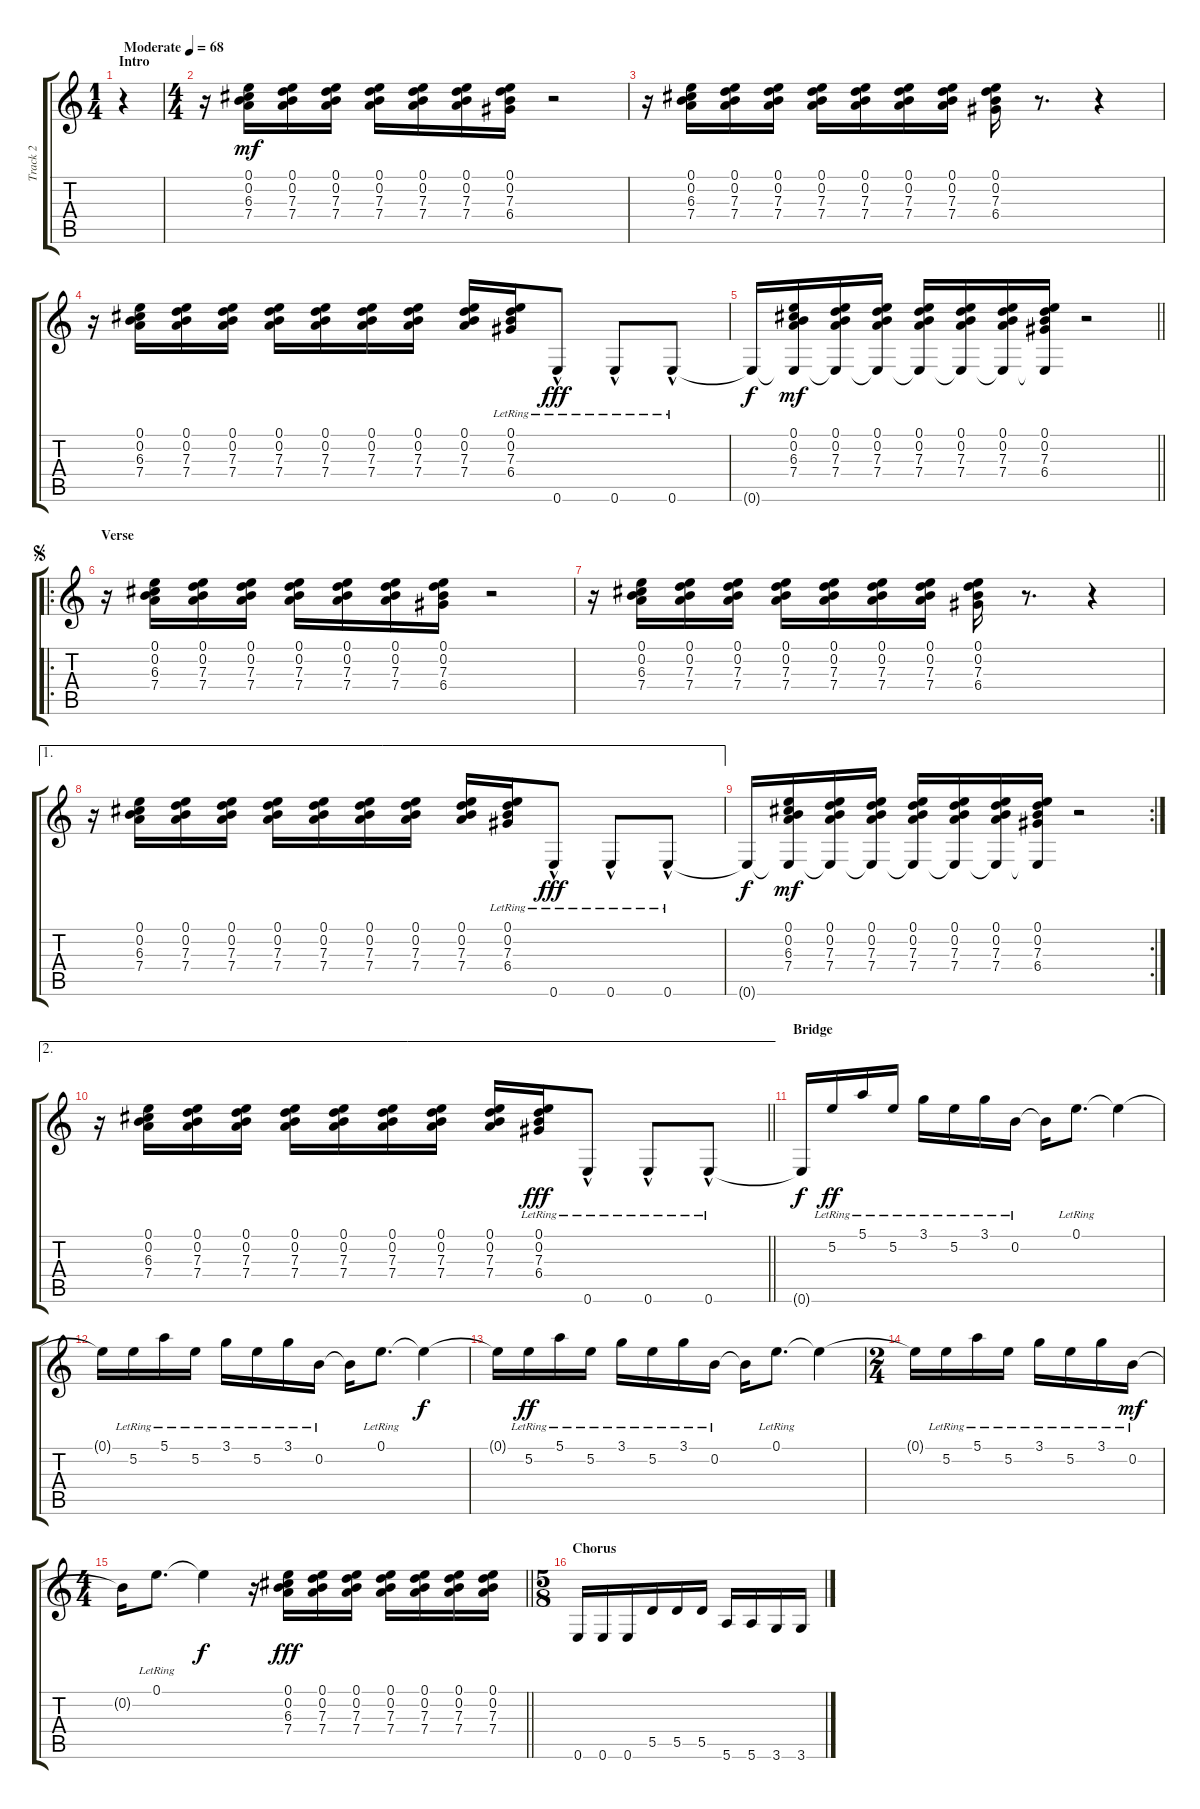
\track ("Track 2" "Track 2") {instrument overdrivenguitar}
\staff {score tabs}
\tuning (E4 B3 G3 D3 A2 E2) {hide}
\ts (1 4)
\section ("" "Intro")
\tempo (68 "Moderate")
\clef g2
\ks c
r.4{dy mf instrument overdrivenguitar} |
\ts (4 4)
r.16 (0.1 0.2 6.3 7.4).16 (0.1 0.2 7.3 7.4).16 (0.1 0.2 7.3 7.4).16 (0.1 0.2 7.3 7.4).16 (0.1 0.2 7.3 7.4).16 (0.1 0.2 7.3 7.4).16 (0.1 0.2 7.3 6.4).16 r.2 |
r.16 (0.1 0.2 6.3 7.4).16 (0.1 0.2 7.3 7.4).16 (0.1 0.2 7.3 7.4).16 (0.1 0.2 7.3 7.4).16 (0.1 0.2 7.3 7.4).16 (0.1 0.2 7.3 7.4).16 (0.1 0.2 7.3 7.4).16 (0.1 0.2 7.3 6.4).16 r.8{d} r.4 |
r.16 (0.1 0.2 6.3 7.4).16 (0.1 0.2 7.3 7.4).16 (0.1 0.2 7.3 7.4).16 (0.1 0.2 7.3 7.4).16 (0.1 0.2 7.3 7.4).16 (0.1 0.2 7.3 7.4).16 (0.1 0.2 7.3 7.4).16 (0.1 0.2 7.3 7.4).16 (0.1{lr} 0.2{lr} 7.3{lr} 6.4{lr}).16 0.6{hac lr}.8{dy fff} 0.6{hac lr}.8 0.6{hac lr}.8 |
\barLineRight lightlight
0.6{t}.16{dy f} (0.1 0.2 6.3 7.4 0.6{t}).16{dy mf} (0.1 0.2 7.3 7.4 0.6{t}).16 (0.1 0.2 7.3 7.4 0.6{t}).16 (0.1 0.2 7.3 7.4 0.6{t}).16 (0.1 0.2 7.3 7.4 0.6{t}).16 (0.1 0.2 7.3 7.4 0.6{t}).16 (0.1 0.2 7.3 6.4 0.6{t}).16 r.2 |
\ro
\section ("" "Verse")
\jump segno
r.16 (0.1 0.2 6.3 7.4).16 (0.1 0.2 7.3 7.4).16 (0.1 0.2 7.3 7.4).16 (0.1 0.2 7.3 7.4).16 (0.1 0.2 7.3 7.4).16 (0.1 0.2 7.3 7.4).16 (0.1 0.2 7.3 6.4).16 r.2 |
r.16 (0.1 0.2 6.3 7.4).16 (0.1 0.2 7.3 7.4).16 (0.1 0.2 7.3 7.4).16 (0.1 0.2 7.3 7.4).16 (0.1 0.2 7.3 7.4).16 (0.1 0.2 7.3 7.4).16 (0.1 0.2 7.3 7.4).16 (0.1 0.2 7.3 6.4).16 r.8{d} r.4 |
\ae 1
r.16 (0.1 0.2 6.3 7.4).16 (0.1 0.2 7.3 7.4).16 (0.1 0.2 7.3 7.4).16 (0.1 0.2 7.3 7.4).16 (0.1 0.2 7.3 7.4).16 (0.1 0.2 7.3 7.4).16 (0.1 0.2 7.3 7.4).16 (0.1 0.2 7.3 7.4).16 (0.1{lr} 0.2{lr} 7.3{lr} 6.4{lr}).16 0.6{hac lr}.8{dy fff} 0.6{hac lr}.8 0.6{hac lr}.8 |
\rc 2
0.6{t}.16{dy f} (0.1 0.2 6.3 7.4 0.6{t}).16{dy mf} (0.1 0.2 7.3 7.4 0.6{t}).16 (0.1 0.2 7.3 7.4 0.6{t}).16 (0.1 0.2 7.3 7.4 0.6{t}).16 (0.1 0.2 7.3 7.4 0.6{t}).16 (0.1 0.2 7.3 7.4 0.6{t}).16 (0.1 0.2 7.3 6.4 0.6{t}).16 r.2 |
\ae 2
\barLineRight lightlight
r.16 (0.1 0.2 6.3 7.4).16 (0.1 0.2 7.3 7.4).16 (0.1 0.2 7.3 7.4).16 (0.1 0.2 7.3 7.4).16 (0.1 0.2 7.3 7.4).16 (0.1 0.2 7.3 7.4).16 (0.1 0.2 7.3 7.4).16 (0.1 0.2 7.3 7.4).16 (0.1{lr} 0.2{lr} 7.3{lr} 6.4{lr}).16{dy fff} 0.6{hac lr}.8 0.6{hac lr}.8 0.6{hac lr}.8 |
\section ("" "Bridge")
0.6{t}.16{dy f} 5.2{lr}.16{dy ff} 5.1{lr}.16 5.2{lr}.16 3.1{lr}.16 5.2{lr}.16 3.1{lr}.16 0.2{lr}.16 0.2{t}.16 0.1{lr}.8{d} 0.1{t}.4 |
0.1{t}.16 5.2{lr}.16 5.1{lr}.16 5.2{lr}.16 3.1{lr}.16 5.2{lr}.16 3.1{lr}.16 0.2{lr}.16 0.2{t}.16 0.1{lr}.8{d} 0.1{t}.4{dy f} |
0.1{t}.16 5.2{lr}.16{dy ff} 5.1{lr}.16 5.2{lr}.16 3.1{lr}.16 5.2{lr}.16 3.1{lr}.16 0.2{lr}.16 0.2{t}.16 0.1{lr}.8{d} 0.1{t}.4 |
\ts (2 4)
0.1{t}.16 5.2{lr}.16 5.1{lr}.16 5.2{lr}.16 3.1{lr}.16 5.2{lr}.16 3.1{lr}.16 0.2{lr}.16{dy mf} |
\ts (4 4)
\barLineRight lightlight
0.2{t}.16 0.1{lr}.8{d} 0.1{t}.4{dy f} r.16 (0.1 0.2 6.3 7.4).16{dy fff} (0.1 0.2 7.3 7.4).16 (0.1 0.2 7.3 7.4).16 (0.1 0.2 7.3 7.4).16 (0.1 0.2 7.3 7.4).16 (0.1 0.2 7.3 7.4).16 (0.1 0.2 7.3 7.4).16 |
\ts (5 8)
\section ("" "Chorus")
0.6.16 0.6.16 0.6.16 5.5.16 5.5.16 5.5.16 5.6.16 5.6.16 3.6.16 3.6.16
